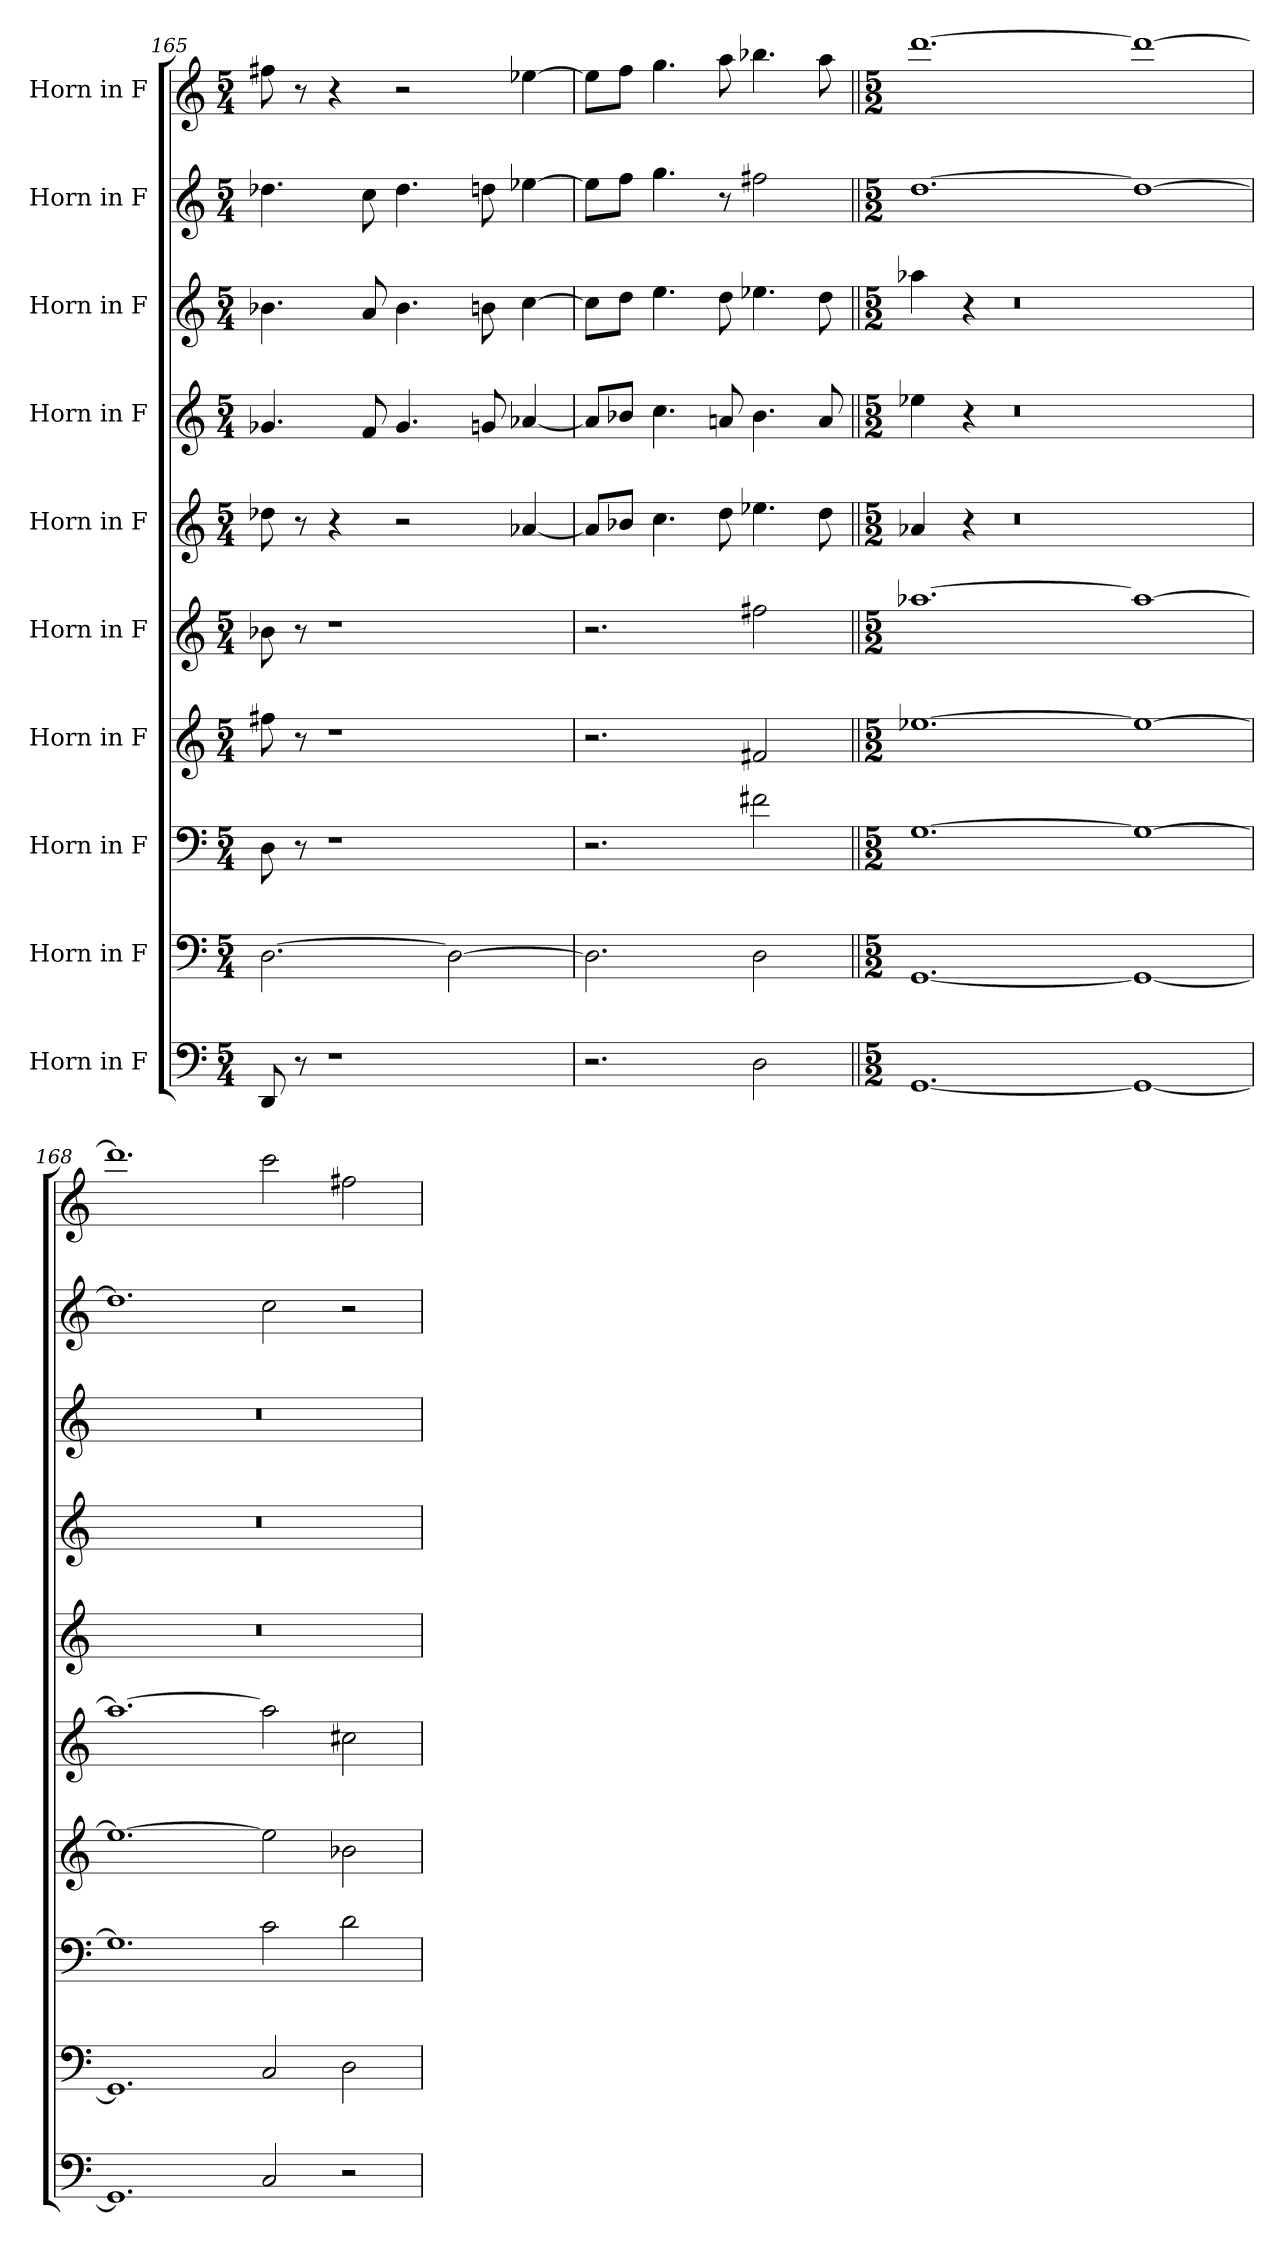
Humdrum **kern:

**kern	**kern	**kern	**kern	**kern	**kern	**kern	**kern	**kern	**kern
*part10	*part9	*part8	*part7	*part6	*part5	*part4	*part3	*part2	*part1
*staff10	*staff9	*staff8	*staff7	*staff6	*staff5	*staff4	*staff3	*staff2	*staff1
*I"Horn in F	*I"Horn in F	*I"Horn in F	*I"Horn in F	*I"Horn in F	*I"Horn in F	*I"Horn in F	*I"Horn in F	*I"Horn in F	*I"Horn in F
*clefF4	*clefF4	*clefF4	*clefG2	*clefG2	*clefG2	*clefG2	*clefG2	*clefG2	*clefG2
*ITrd4c7	*ITrd4c7	*ITrd4c7	*ITrd4c7	*ITrd4c7	*ITrd4c7	*ITrd4c7	*ITrd4c7	*ITrd4c7	*ITrd4c7
*k[b-]	*k[b-]	*k[b-]	*k[b-]	*k[b-]	*k[b-]	*k[b-]	*k[b-]	*k[b-]	*k[b-]
*M5/4	*M5/4	*M5/4	*M5/4	*M5/4	*M5/4	*M5/4	*M5/4	*M5/4	*M5/4
=165	=165	=165	=165	=165	=165	=165	=165	=165	=165
8GGG/	[2.GG\	8GG\	8bn\	8e-X\	8g-X\	4.c-X/	4.e-X\	4.g-X\	8bn\
8r	.	8r	8r	8r	8r	.	.	.	8r
1r	.	1r	1r	1r	4r	.	.	.	4r
.	.	.	.	.	.	8B-/	8d/	8f\	.
.	.	.	.	.	2r	4.c-/	4.e-\	4.g-\	2r
.	2GG\_	.	.	.	.	.	.	.	.
.	.	.	.	.	.	8cn/	8en\	8gn\	.
.	.	.	.	.	[4d-X/	[4d-X/	[4f\	[4a-X\	[4a-X\
=166	=166	=166	=166	=166	=166	=166	=166	=166	=166
2.r	2.GG\]	2.r	2.r	2.r	8d-/L]	8d-/L]	8f\L]	8a-\L]	8a-\L]
.	.	.	.	.	8e-X/J	8e-X/J	8g\J	8b-\J	8b-\J
.	.	.	.	.	4.f\	4.f\	4.a\	4.cc\	4.cc\
.	.	.	.	.	8g\	8dn/	8g\	8r	8dd\
2GG\	2GG\	2Bn\	2Bn/	2bn\	4.a-X\	4.e-\	4.a-X\	2bn\	4.ee-X\
.	.	.	.	.	8g\	8d/	8g\	.	8dd\
=167||	=167||	=167||	=167||	=167||	=167||	=167||	=167||	=167||	=167||
*M5/2	*M5/2	*M5/2	*M5/2	*M5/2	*M5/2	*M5/2	*M5/2	*M5/2	*M5/2
[1.CC	[1.CC	[1.C	[1.a-X	[1.dd-X	4d-X/	4a-X\	4dd-X\	[1.g	[1.gg
.	.	.	.	.	4r	4r	4r	.	.
.	.	.	.	.	0r	0r	0r	.	.
1CC_	1CC_	1C_	1a-_	1dd-_	.	.	.	1g_	1gg_
=168	=168	=168	=168	=168	=168	=168	=168	=168	=168
1.CC]	1.CC]	1.C]	1.a-_	1.dd-_	2%5r	2%5r	2%5r	1.g]	1.gg]
2FF/	2FF/	2F\	2a-\]	2dd-\]	.	.	.	2f\	2ff\
2r	2GG\	2G\	2e-X\	2f#X\	.	.	.	2r	2bn\
=	=	=	=	=	=	=	=	=	=
*-	*-	*-	*-	*-	*-	*-	*-	*-	*-
